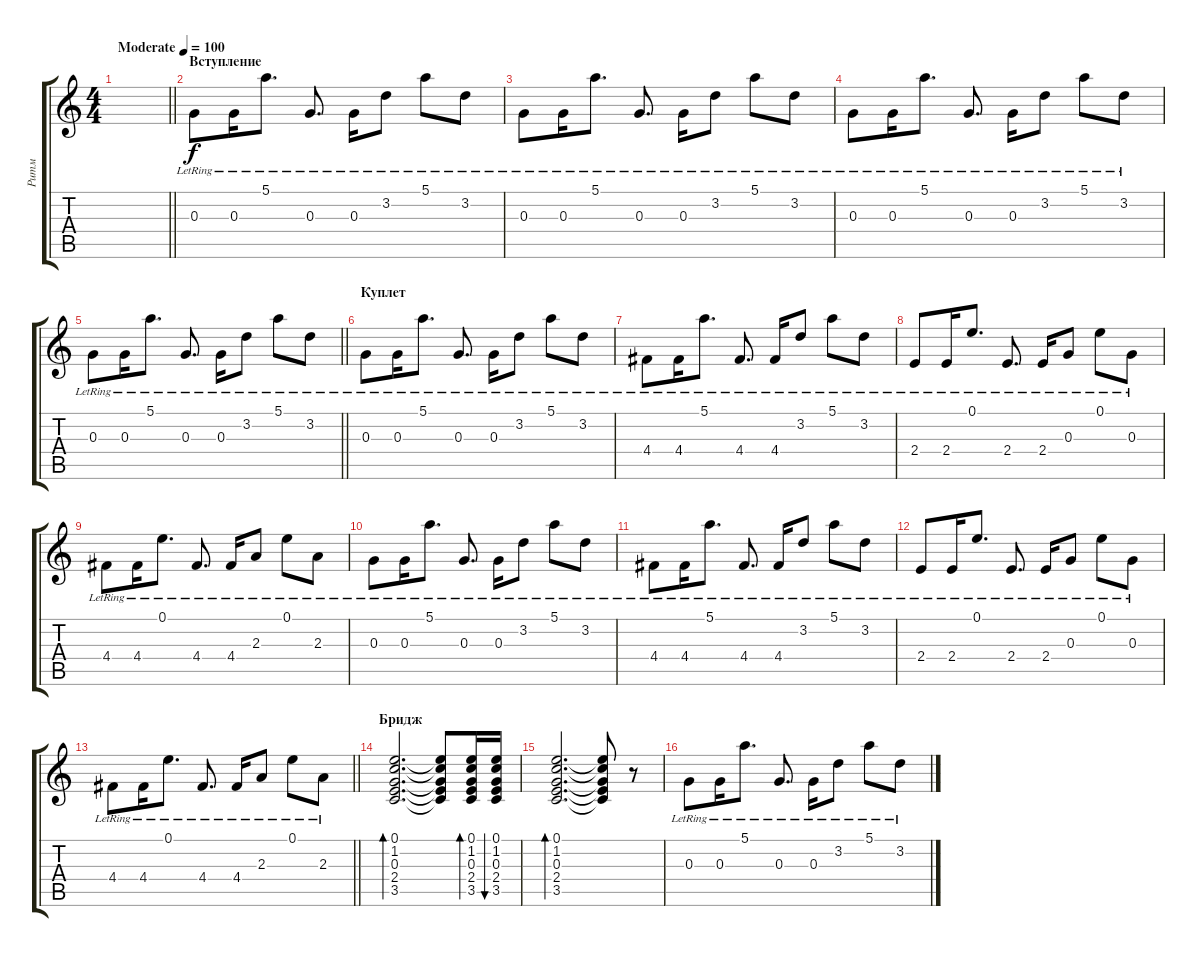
\track ("Ритм" "Ритм") {instrument acousticguitarsteel}
\staff {score tabs}
\tuning (E4 B3 G3 D3 A2 E2) {hide}
\ts (4 4)
\tempo (100 "Moderate")
\clef g2
\barLineRight lightlight
\ks c
|
\section ("" "Вступление")
0.3{lr}.8 0.3{lr}.16 5.1{lr}.8{d} 0.3{lr}.8{d} 0.3{lr}.16 3.2{lr}.8 5.1{lr}.8 3.2{lr}.8 |
0.3{lr}.8 0.3{lr}.16 5.1{lr}.8{d} 0.3{lr}.8{d} 0.3{lr}.16 3.2{lr}.8 5.1{lr}.8 3.2{lr}.8 |
0.3{lr}.8 0.3{lr}.16 5.1{lr}.8{d} 0.3{lr}.8{d} 0.3{lr}.16 3.2{lr}.8 5.1{lr}.8 3.2{lr}.8 |
\barLineRight lightlight
0.3{lr}.8 0.3{lr}.16 5.1{lr}.8{d} 0.3{lr}.8{d} 0.3{lr}.16 3.2{lr}.8 5.1{lr}.8 3.2{lr}.8 |
\section ("" "Куплет")
0.3{lr}.8 0.3{lr}.16 5.1{lr}.8{d} 0.3{lr}.8{d} 0.3{lr}.16 3.2{lr}.8 5.1{lr}.8 3.2{lr}.8 |
4.4{lr}.8 4.4{lr}.16 5.1{lr}.8{d} 4.4{lr}.8{d} 4.4{lr}.16 3.2{lr}.8 5.1{lr}.8 3.2{lr}.8 |
2.4{lr}.8 2.4{lr}.16 0.1{lr}.8{d} 2.4{lr}.8{d} 2.4{lr}.16 0.3{lr}.8 0.1{lr}.8 0.3{lr}.8 |
4.4{lr}.8 4.4{lr}.16 0.1{lr}.8{d} 4.4{lr}.8{d} 4.4{lr}.16 2.3{lr}.8 0.1{lr}.8 2.3{lr}.8 |
0.3{lr}.8 0.3{lr}.16 5.1{lr}.8{d} 0.3{lr}.8{d} 0.3{lr}.16 3.2{lr}.8 5.1{lr}.8 3.2{lr}.8 |
4.4{lr}.8 4.4{lr}.16 5.1{lr}.8{d} 4.4{lr}.8{d} 4.4{lr}.16 3.2{lr}.8 5.1{lr}.8 3.2{lr}.8 |
2.4{lr}.8 2.4{lr}.16 0.1{lr}.8{d} 2.4{lr}.8{d} 2.4{lr}.16 0.3{lr}.8 0.1{lr}.8 0.3{lr}.8 |
\barLineRight lightlight
4.4{lr}.8 4.4{lr}.16 0.1{lr}.8{d} 4.4{lr}.8{d} 4.4{lr}.16 2.3{lr}.8 0.1{lr}.8 2.3{lr}.8 |
\section ("" "Бридж")
(0.1 1.2 0.3 2.4 3.5).2{d bd 60} (0.1{t} 1.2{t} 0.3{t} 2.4{t} 3.5{t}).8 (0.1 1.2 0.3 2.4 3.5).16{bd 30} (0.1 1.2 0.3 2.4 3.5).16{bu 30} |
(0.1 1.2 0.3 2.4 3.5).2{d bd 60} (0.1{t} 1.2{t} 0.3{t} 2.4{t} 3.5{t}).8 r.8 |
0.3{lr}.8 0.3{lr}.16 5.1{lr}.8{d} 0.3{lr}.8{d} 0.3{lr}.16 3.2{lr}.8 5.1{lr}.8 3.2{lr}.8
